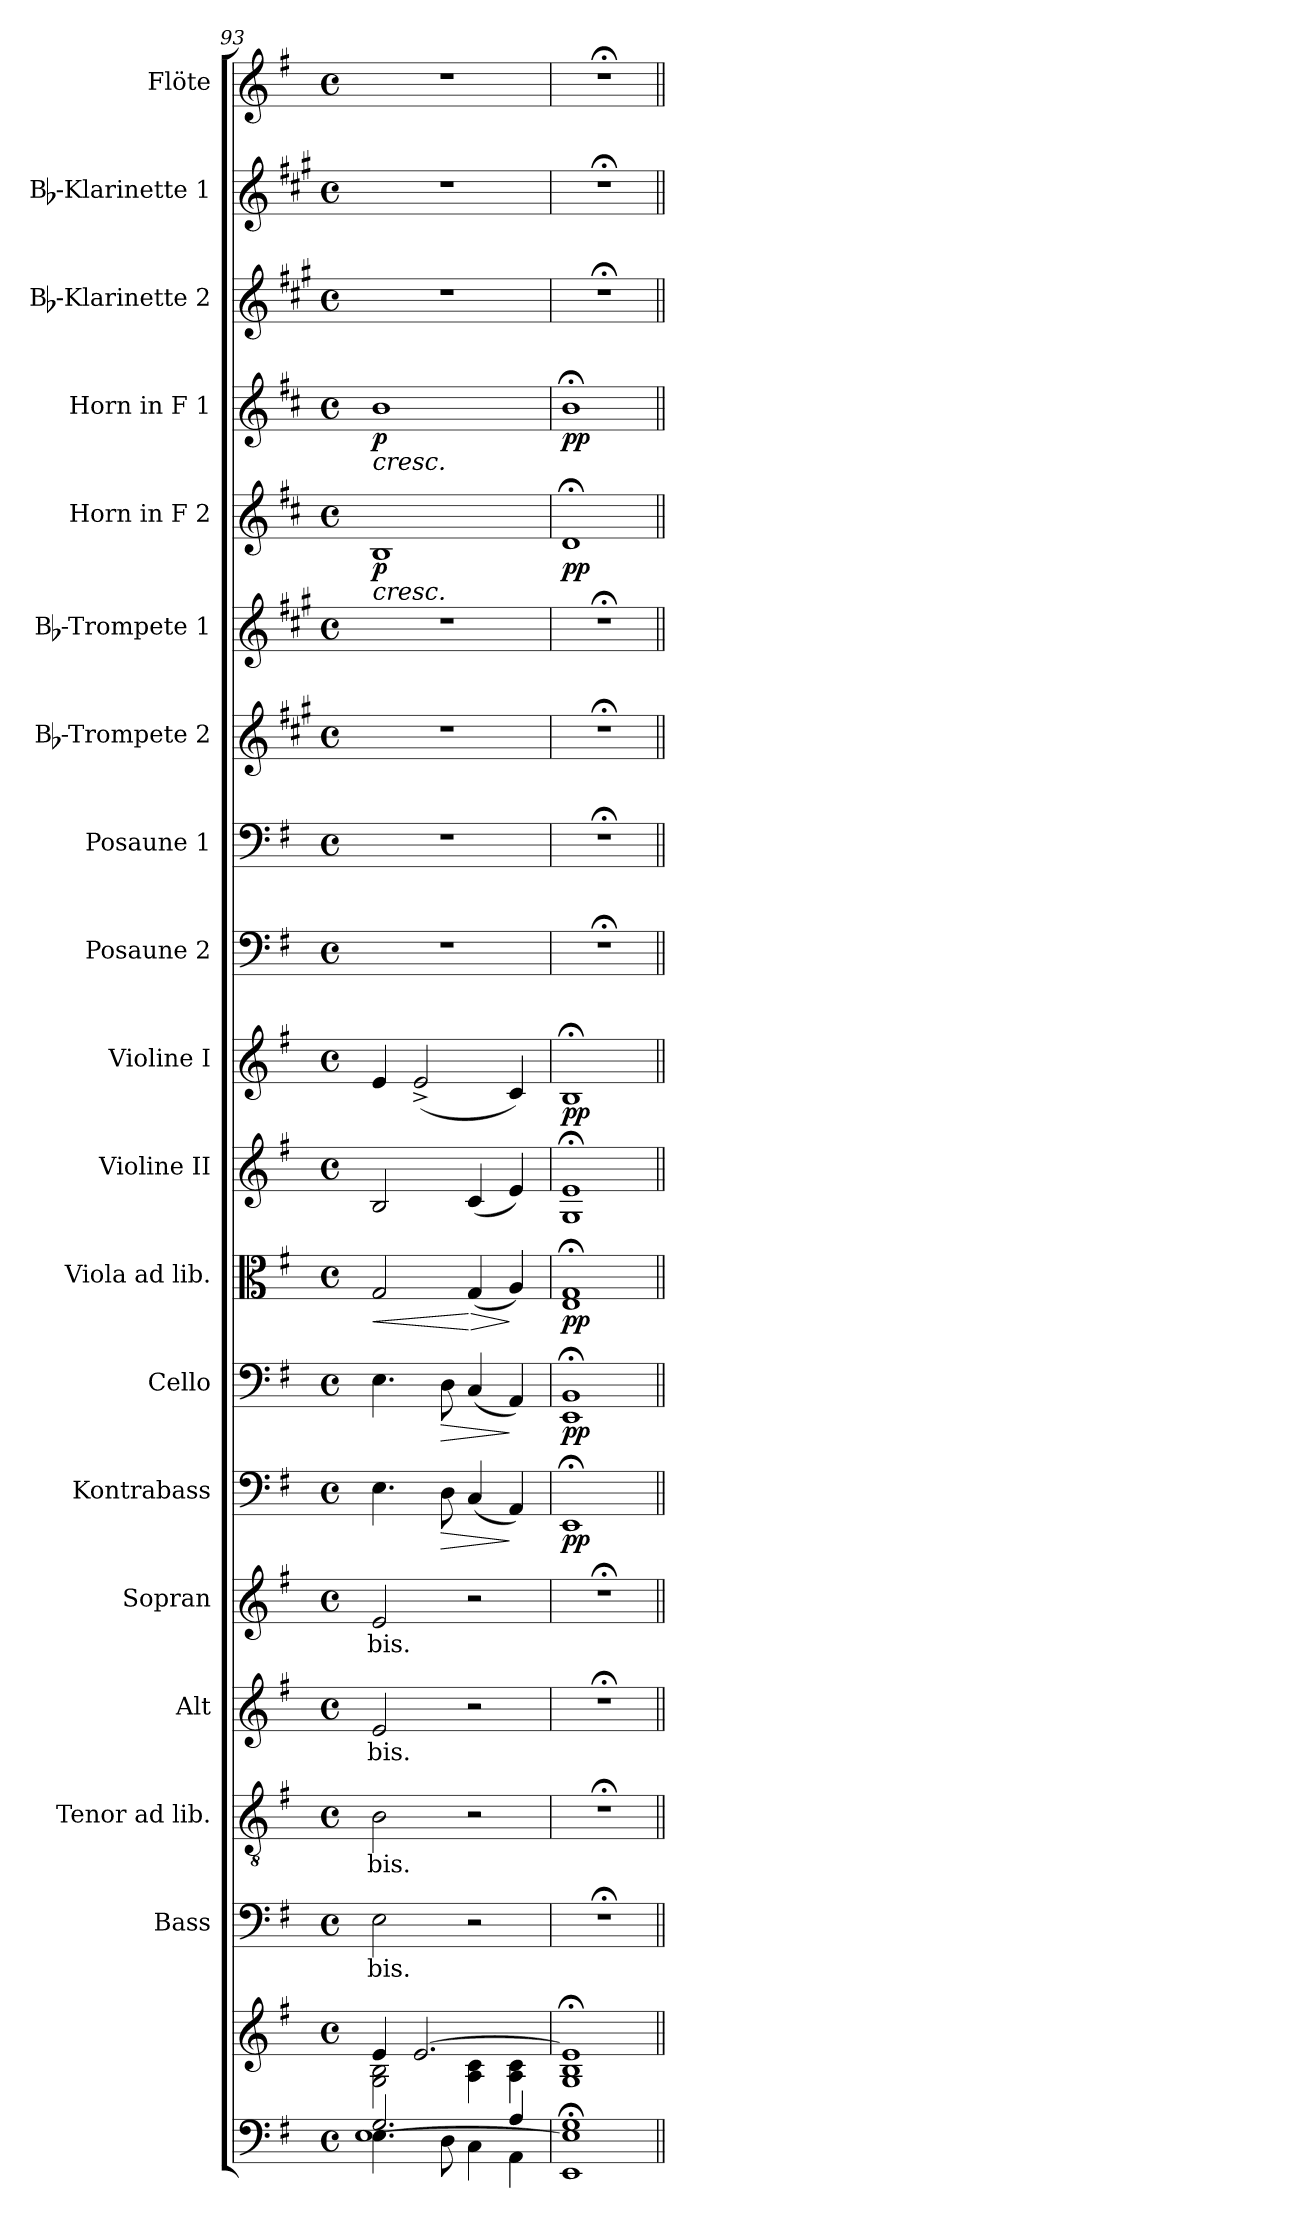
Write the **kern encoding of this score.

**kern	**kern	**kern	**text	**kern	**text	**kern	**text	**kern	**text	**kern	**dynam	**kern	**dynam	**kern	**dynam	**kern	**kern	**dynam	**kern	**kern	**kern	**kern	**kern	**dynam	**kern	**dynam	**kern	**kern	**kern
*part19	*part19	*part18	*part18	*part17	*part17	*part16	*part16	*part15	*part15	*part14	*part14	*part13	*part13	*part12	*part12	*part11	*part10	*part10	*part9	*part8	*part7	*part6	*part5	*part5	*part4	*part4	*part3	*part2	*part1
*staff20	*staff19	*staff18	*staff18	*staff17	*staff17	*staff16	*staff16	*staff15	*staff15	*staff14	*staff14	*staff13	*staff13	*staff12	*staff12	*staff11	*staff10	*staff10	*staff9	*staff8	*staff7	*staff6	*staff5	*staff5	*staff4	*staff4	*staff3	*staff2	*staff1
*	*	*I"Bass	*	*I"Tenor ad lib.	*	*I"Alt	*	*I"Sopran	*	*I"Kontrabass	*	*I"Cello	*	*I"Viola ad lib.	*	*I"Violine II	*I"Violine I	*	*I"Posaune 2	*I"Posaune 1	*I"Bb-Trompete 2	*I"Bb-Trompete 1	*I"Horn in F 2	*	*I"Horn in F 1	*	*I"Bb-Klarinette 2	*I"Bb-Klarinette 1	*I"Flöte
*	*	*I'B.	*	*I'T.	*	*I'A.	*	*I'S.	*	*I'Kb.	*	*	*	*I'Vla.	*	*I'Vl. II	*I'Vl. I	*	*I'Pos. 2	*I'Pos. 1	*I'Bb Trp. 2	*I'Bb Trp. 1	*	*	*	*	*I'Bb Kl. 2	*I'Bb Kl. 1	*I'Fl.
!!LO:PB:g=z
*clefF4	*clefG2	*clefF4	*	*clefGv2	*	*clefG2	*	*clefG2	*	*clefF4	*	*clefF4	*	*clefC3	*	*clefG2	*clefG2	*	*clefF4	*clefF4	*clefG2	*clefG2	*clefG2	*	*clefG2	*	*clefG2	*clefG2	*clefG2
*	*	*	*	*	*	*	*	*	*	*ITrd7c12	*	*	*	*	*	*	*	*	*	*	*ITrd1c2	*ITrd1c2	*ITrd4c7	*	*ITrd4c7	*	*ITrd1c2	*ITrd1c2	*
*k[f#]	*k[f#]	*k[f#]	*	*k[f#]	*	*k[f#]	*	*k[f#]	*	*k[f#]	*	*k[f#]	*	*k[f#]	*	*k[f#]	*k[f#]	*	*k[f#]	*k[f#]	*k[f#]	*k[f#]	*k[f#]	*	*k[f#]	*	*k[f#]	*k[f#]	*k[f#]
*G:	*G:	*G:	*	*G:	*	*G:	*	*G:	*	*G:	*	*G:	*	*G:	*	*G:	*G:	*	*G:	*G:	*G:	*G:	*G:	*	*G:	*	*G:	*G:	*G:
*M4/4	*M4/4	*M4/4	*	*M4/4	*	*M4/4	*	*M4/4	*	*M4/4	*	*M4/4	*	*M4/4	*	*M4/4	*M4/4	*	*M4/4	*M4/4	*M4/4	*M4/4	*M4/4	*	*M4/4	*	*M4/4	*M4/4	*M4/4
*met(c)	*met(c)	*met(c)	*	*met(c)	*	*met(c)	*	*met(c)	*	*met(c)	*	*met(c)	*	*met(c)	*	*met(c)	*met(c)	*	*met(c)	*met(c)	*met(c)	*met(c)	*met(c)	*	*met(c)	*	*met(c)	*met(c)	*met(c)
=93	=93	=93	=93	=93	=93	=93	=93	=93	=93	=93	=93	=93	=93	=93	=93	=93	=93	=93	=93	=93	=93	=93	=93	=93	=93	=93	=93	=93	=93
*^	*^	*	*	*	*	*	*	*	*	*	*	*	*	*	*	*	*	*	*	*	*	*	*	*	*	*	*	*	*
*	*^	*	*	*	*	*	*	*	*	*	*	*	*	*	*	*	*	*	*	*	*	*	*	*	*	*	*	*	*	*	*
!	!	!	!	!	!	!LO:LY:b	!	!LO:LY:b	!	!LO:LY:b	!	!LO:LY:b	!	!	!	!	!	!LO:HP:b	!	!	!	!	!	!	!	!	!LO:HP:b	!	!LO:HP:b	!	!	!
!	!	!	!	!	!	!	!	!	!	!	!	!	!	!	!	!	!	!	!	!	!	!	!	!	!	!	!LO:DY:n=1:b	!	!LO:DY:n=1:b	!	!	!
2.G/	4.E\	[>1E	4e/	2G\ 2B\	2E\	-bis.	2B\	-bis.	2e/	-bis.	2e/	-bis.	4.EE\	.	4.E\	.	2G/	<	2B/	4e/	.	1r	1r	1r	1r	1E	< p	1e	< p	1r	1r	1r
.	.	.	[>2.e/	.	.	.	.	.	.	.	.	.	.	.	.	.	.	.	.	(<2e^</	.	.	.	.	.	.	.	.	.	.	.	.
!	!	!	!	!	!	!	!	!	!	!	!	!	!	!LO:HP:b	!	!LO:HP:b	!	!	!	!	!	!	!	!	!	!	!	!	!	!	!	!
.	8D\	.	.	.	.	.	.	.	.	.	.	.	8DD\	>	8D\	>	.	.	.	.	.	.	.	.	.	.	.	.	.	.	.	.
!	!	!	!	!	!	!	!	!	!	!	!	!	!	!	!	!	!	!LO:HP:n=1:b	!	!	!	!	!	!	!	!	!	!	!	!	!	!
.	4C\	.	.	4A\ 4c\	2r	.	2r	.	2r	.	2r	.	(<4CC/	.	(<4C/	.	(<4G/	[ >	(<4c/	.	.	.	.	.	.	.	.	.	.	.	.	.
4A/	4AA\	.	.	4A\ 4c\	.	.	.	.	.	.	.	.	4AAA/)	]	4AA/)	]	4A/)	]	4e/)	4c/)	.	.	.	.	.	.	.	.	.	.	.	.
=94	=94	=94	=94	=94	=94	=94	=94	=94	=94	=94	=94	=94	=94	=94	=94	=94	=94	=94	=94	=94	=94	=94	=94	=94	=94	=94	=94	=94	=94	=94	=94	=94
!	!	!	!	!	!	!	!	!	!	!	!	!	!	!LO:DY:b	!	!LO:DY:b	!	!LO:DY:b	!	!	!LO:DY:b	!	!	!	!	!	!LO:DY:b	!	!LO:DY:b	!	!	!
1G;	1EE	1E]	1e;<]	1G 1B	1r;<	.	1r;<	.	1r;<	.	1r;<	.	1EEE;<	pp	1EE;< 1BB;<	pp	1E;< 1G;<	pp	1G;< 1e;<	1B;<	pp	1r;<	1r;<	1r;<	1r;<	1G;<	pp	1e;<	pp	1r;<	1r;<	1r;<
*v	*v	*v	*	*	*	*	*	*	*	*	*	*	*	*	*	*	*	*	*	*	*	*	*	*	*	*	*	*	*	*	*	*
*	*v	*v	*	*	*	*	*	*	*	*	*	*	*	*	*	*	*	*	*	*	*	*	*	*	*	*	*	*	*	*
.	.	.	.	.	.	.	.	.	.	.	.	.	.	.	.	.	.	.	.	.	.	.	.	[	.	[	.	.	.
=||	=||	=||	=||	=||	=||	=||	=||	=||	=||	=||	=||	=||	=||	=||	=||	=||	=||	=||	=||	=||	=||	=||	=||	=||	=||	=||	=||	=||	=||
*-	*-	*-	*-	*-	*-	*-	*-	*-	*-	*-	*-	*-	*-	*-	*-	*-	*-	*-	*-	*-	*-	*-	*-	*-	*-	*-	*-	*-	*-
